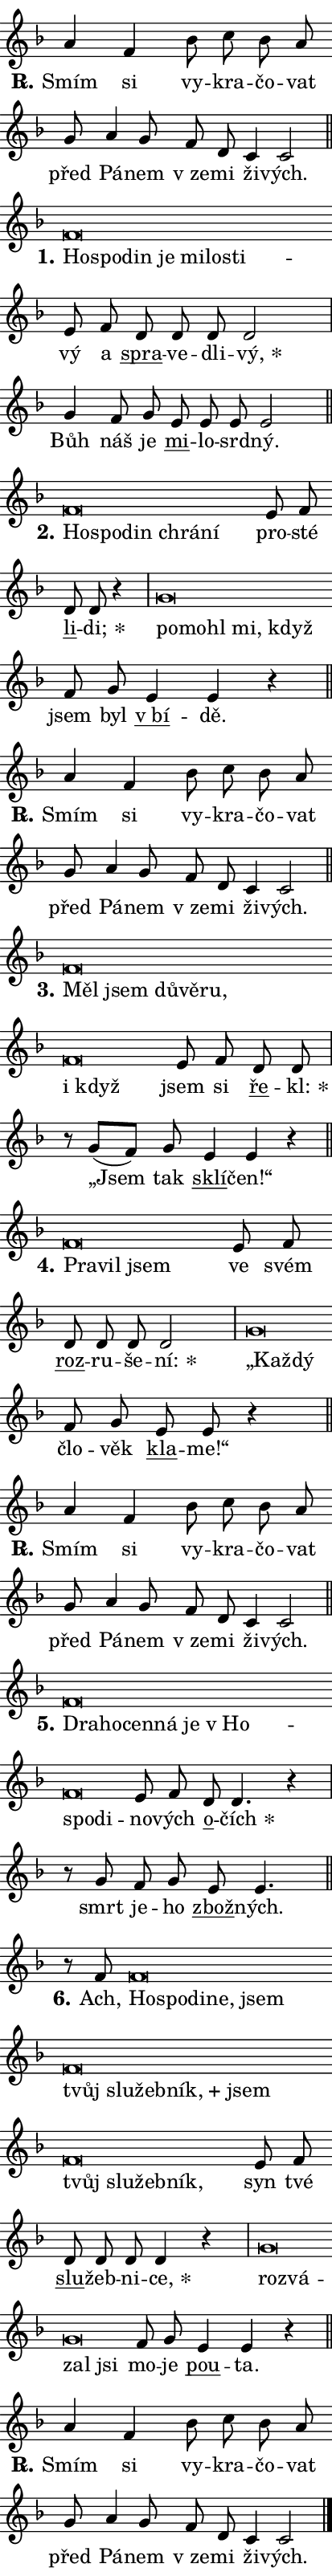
\version "2.22.1"
\header { tagline = "" }
\paper {
  indent = 0\cm
  top-margin = 0\cm
  right-margin = 0\cm
  bottom-margin = 0\cm
  left-margin = 0\cm
  paper-width = 7\cm
  page-breaking = #ly:one-page-breaking
  system-system-spacing.basic-distance = #11
  score-system-spacing.basic-distance = #11
  ragged-last = ##f
}


%% Author: Thomas Morley
%% https://lists.gnu.org/archive/html/lilypond-user/2020-05/msg00002.html
#(define (line-position grob)
"Returns position of @var[grob} in current system:
   @code{'start}, if at first time-step
   @code{'end}, if at last time-step
   @code{'middle} otherwise
"
  (let* ((col (ly:item-get-column grob))
         (ln (ly:grob-object col 'left-neighbor))
         (rn (ly:grob-object col 'right-neighbor))
         (col-to-check-left (if (ly:grob? ln) ln col))
         (col-to-check-right (if (ly:grob? rn) rn col))
         (break-dir-left
           (and
             (ly:grob-property col-to-check-left 'non-musical #f)
             (ly:item-break-dir col-to-check-left)))
         (break-dir-right
           (and
             (ly:grob-property col-to-check-right 'non-musical #f)
             (ly:item-break-dir col-to-check-right))))
        (cond ((eqv? 1 break-dir-left) 'start)
              ((eqv? -1 break-dir-right) 'end)
              (else 'middle))))

#(define (tranparent-at-line-position vctor)
  (lambda (grob)
  "Relying on @code{line-position} select the relevant enry from @var{vctor}.
Used to determine transparency,"
    (case (line-position grob)
      ((end) (not (vector-ref vctor 0)))
      ((middle) (not (vector-ref vctor 1)))
      ((start) (not (vector-ref vctor 2))))))

noteHeadBreakVisibility =
#(define-music-function (break-visibility)(vector?)
"Makes @code{NoteHead}s transparent relying on @var{break-visibility}"
#{
  \override NoteHead.transparent =
    #(tranparent-at-line-position break-visibility)
#})

#(define delete-ledgers-for-transparent-note-heads
  (lambda (grob)
    "Reads whether a @code{NoteHead} is transparent.
If so this @code{NoteHead} is removed from @code{'note-heads} from
@var{grob}, which is supposed to be @code{LedgerLineSpanner}.
As a result ledgers are not printed for this @code{NoteHead}"
    (let* ((nhds-array (ly:grob-object grob 'note-heads))
           (nhds-list
             (if (ly:grob-array? nhds-array)
                 (ly:grob-array->list nhds-array)
                 '()))
           ;; Relies on the transparent-property being done before
           ;; Staff.LedgerLineSpanner.after-line-breaking is executed.
           ;; This is fragile ...
           (to-keep
             (remove
               (lambda (nhd)
                 (ly:grob-property nhd 'transparent #f))
               nhds-list)))
      ;; TODO find a better method to iterate over grob-arrays, similiar
      ;; to filter/remove etc for lists
      ;; For now rebuilt from scratch
      (set! (ly:grob-object grob 'note-heads)  '())
      (for-each
        (lambda (nhd)
          (ly:pointer-group-interface::add-grob grob 'note-heads nhd))
        to-keep))))

hideNotes = {
  \noteHeadBreakVisibility #begin-of-line-visible
}
unHideNotes = {
  \noteHeadBreakVisibility #all-visible
}

% work-around for resetting accidentals
% https://lilypond.org/doc/v2.23/Documentation/notation/displaying-rhythms#unmetered-music
cadenzaMeasure = {
  \cadenzaOff
  \partial 1024 s1024
  \cadenzaOn
}

#(define-markup-command (accent layout props text) (markup?)
  "Underline accented syllable"
  (interpret-markup layout props
    #{\markup \override #'(offset . 4.3) \underline { #text }#}))

responsum = \markup \concat {
  "R" \hspace #-1.05 \path #0.1 #'((moveto 0 0.07) (lineto 0.9 0.8)) \hspace #0.05 "."
}

\layout {
    \context {
        \Staff
        \remove "Time_signature_engraver"
        \override LedgerLineSpanner.after-line-breaking = #delete-ledgers-for-transparent-note-heads
    }
    \context {
        \Voice {
            \override NoteHead.output-attributes = #'((class . "notehead"))
            \override Hairpin.height = #0.55
        }
    }
    \context {
        \Lyrics {
            \override StanzaNumber.output-attributes = #'((class . "stanzanumber"))
            \override LyricSpace.minimum-distance = #0.9
            \override LyricText.font-name = #"TeX Gyre Schola"
            \override LyricText.font-size = 1
            \override StanzaNumber.font-name = #"TeX Gyre Schola Bold"
            \override StanzaNumber.font-size = 1
        }
    }
}

% magnetic-lyrics.ily
%
%   written by
%     Jean Abou Samra <jean@abou-samra.fr>
%     Werner Lemberg <wl@gnu.org>
%
%   adapted by
%     Jiri Hon <jiri.hon@gmail.com>
%
% Version 2022-Apr-15

% https://www.mail-archive.com/lilypond-user@gnu.org/msg149350.html

#(define (Left_hyphen_pointer_engraver context)
   "Collect syllable-hyphen-syllable occurrences in lyrics and store
them in properties.  This engraver only looks to the left.  For
example, if the lyrics input is @code{foo -- bar}, it does the
following.

@itemize @bullet
@item
Set the @code{text} property of the @code{LyricHyphen} grob between
@q{foo} and @q{bar} to @code{foo}.

@item
Set the @code{left-hyphen} property of the @code{LyricText} grob with
text @q{foo} to the @code{LyricHyphen} grob between @q{foo} and
@q{bar}.
@end itemize

Use this auxiliary engraver in combination with the
@code{lyric-@/text::@/apply-@/magnetic-@/offset!} hook."
   (let ((hyphen #f)
         (text #f))
     (make-engraver
      (acknowledgers
       ((lyric-syllable-interface engraver grob source-engraver)
        (set! text grob)))
      (end-acknowledgers
       ((lyric-hyphen-interface engraver grob source-engraver)
        ;(when (not (grob::has-interface grob 'lyric-space-interface))
          (set! hyphen grob)));)
      ((stop-translation-timestep engraver)
       (when (and text hyphen)
         (ly:grob-set-object! text 'left-hyphen hyphen))
       (set! text #f)
       (set! hyphen #f)))))

#(define (lyric-text::apply-magnetic-offset! grob)
   "If the space between two syllables is less than the value in
property @code{LyricText@/.details@/.squash-threshold}, move the right
syllable to the left so that it gets concatenated with the left
syllable.

Use this function as a hook for
@code{LyricText@/.after-@/line-@/breaking} if the
@code{Left_@/hyphen_@/pointer_@/engraver} is active."
   (let ((hyphen (ly:grob-object grob 'left-hyphen #f)))
     (when hyphen
       (let ((left-text (ly:spanner-bound hyphen LEFT)))
         (when (grob::has-interface left-text 'lyric-syllable-interface)
           (let* ((common (ly:grob-common-refpoint grob left-text X))
                  (this-x-ext (ly:grob-extent grob common X))
                  (left-x-ext
                   (begin
                     ;; Trigger magnetism for left-text.
                     (ly:grob-property left-text 'after-line-breaking)
                     (ly:grob-extent left-text common X)))
                  ;; `delta` is the gap width between two syllables.
                  (delta (- (interval-start this-x-ext)
                            (interval-end left-x-ext)))
                  (details (ly:grob-property grob 'details))
                  (threshold (assoc-get 'squash-threshold details 0.2)))
             (when (< delta threshold)
               (let* (;; We have to manipulate the input text so that
                      ;; ligatures crossing syllable boundaries are not
                      ;; disabled.  For languages based on the Latin
                      ;; script this is essentially a beautification.
                      ;; However, for non-Western scripts it can be a
                      ;; necessity.
                      (lt (ly:grob-property left-text 'text))
                      (rt (ly:grob-property grob 'text))
                      (is-space (grob::has-interface hyphen 'lyric-space-interface))
                      (space (if is-space " " ""))
                      (space-markup (grob-interpret-markup grob " "))
                      (space-size (interval-length (ly:stencil-extent space-markup X)))
                      (extra-delta (if is-space space-size 0))
                      ;; Append new syllable.
                      (ltrt-space (if (and (string? lt) (string? rt))
                                (string-append lt space rt)
                                (make-concat-markup (list lt space rt))))
                      ;; Right-align `ltrt` to the right side.
                      (ltrt-space-markup (grob-interpret-markup
                               grob
                               (make-translate-markup
                                (cons (interval-length this-x-ext) 0)
                                (make-right-align-markup ltrt-space)))))
                 (begin
                   ;; Don't print `left-text`.
                   (ly:grob-set-property! left-text 'stencil #f)
                   ;; Set text and stencil (which holds all collected
                   ;; syllables so far) and shift it to the left.
                   (ly:grob-set-property! grob 'text ltrt-space)
                   (ly:grob-set-property! grob 'stencil ltrt-space-markup)
                   (ly:grob-translate-axis! grob (- (- delta extra-delta)) X))))))))))


#(define (lyric-hyphen::displace-bounds-first grob)
   ;; Make very sure this callback isn't triggered too early.
   (let ((left (ly:spanner-bound grob LEFT))
         (right (ly:spanner-bound grob RIGHT)))
     (ly:grob-property left 'after-line-breaking)
     (ly:grob-property right 'after-line-breaking)
     (ly:lyric-hyphen::print grob)))

squashThreshold = #0.4

\layout {
  \context {
    \Lyrics
    \consists #Left_hyphen_pointer_engraver
    \override LyricText.after-line-breaking =
      #lyric-text::apply-magnetic-offset!
    \override LyricHyphen.stencil = #lyric-hyphen::displace-bounds-first
    \override LyricText.details.squash-threshold = \squashThreshold
    \override LyricHyphen.minimum-distance = 0
    \override LyricHyphen.minimum-length = \squashThreshold
  }
}

squash = \override LyricText.details.squash-threshold = 9999
unSquash = \override LyricText.details.squash-threshold = \squashThreshold

left = \override LyricText.self-alignment-X = #LEFT
unLeft = \revert LyricText.self-alignment-X

starOffset = #(lambda (grob) 
                (let ((x_offset (ly:self-alignment-interface::aligned-on-x-parent grob)))
                  (if (= x_offset 0) 0 (+ x_offset 1.2))))

star = #(define-music-function (syllable)(string?)
"Append star separator at the end of a syllable"
#{
  \once \override LyricText.X-offset = #starOffset
  \lyricmode { \markup {
    #syllable
    \override #'((font-name . "TeX Gyre Schola Bold")) \hspace #0.2 \lower #0.65 \larger "*"
  } }
#})

starAccent = #(define-music-function (syllable)(string?)
"Append star separator at the end of a syllable and make accent"
#{
  \once \override LyricText.X-offset = #starOffset
  \lyricmode { \markup {
    \accent #syllable
    \override #'((font-name . "TeX Gyre Schola Bold")) \hspace #0.2 \lower #0.65 \larger "*"
  } }
#})

breath = #(define-music-function (syllable)(string?)
"Append breathing indicator at the end of a syllable"
#{
  \lyricmode { \markup { #syllable "+" } }
#})

optionalBreath = #(define-music-function (syllable)(string?)
"Append optional breathing indicator at the end of a syllable"
#{
  \lyricmode { \markup { #syllable "(+)" } }
#})


\score {
    <<
        \new Voice = "melody" { \cadenzaOn \key f \major \relative { a'4 f \bar "" bes8 c bes a \bar "" g a4 g8 \bar "" f d \bar "" c4 c2 \cadenzaMeasure \bar "||" \break }
\relative { f'\breve*1/16 \hideNotes \breve*1/16 \bar "" \breve*1/16 \bar "" \breve*1/16 \bar "" \breve*1/16 \bar "" \breve*1/16 \breve*1/16 \bar "" \unHideNotes e8 f \bar "" d d d d2 \cadenzaMeasure \bar "|" g4 f8 g \bar "" e e e e2 \cadenzaMeasure \bar "||" \break }
\relative { f'\breve*1/16 \hideNotes \breve*1/16 \bar "" \breve*1/16 \bar "" \breve*1/16 \breve*1/16 \bar "" \unHideNotes e8 f \bar "" d8 d r4 \cadenzaMeasure \bar "|" g\breve*1/16 \hideNotes \breve*1/16 \bar "" \breve*1/16 \bar "" \breve*1/16 \breve*1/16 \bar "" \unHideNotes f8 g \bar "" e4 e r \cadenzaMeasure \bar "||" \break }
\relative { a'4 f \bar "" bes8 c bes a \bar "" g a4 g8 \bar "" f d \bar "" c4 c2 \cadenzaMeasure \bar "||" \break }
\relative { f'\breve*1/16 \hideNotes \breve*1/16 \bar "" \breve*1/16 \bar "" \breve*1/16 \bar "" \breve*1/16 \bar "" \breve*1/16 \breve*1/16 \bar "" \unHideNotes e8 f \bar "" d8 d \cadenzaMeasure \bar "|" r8 g8[( f8)] g \bar "" e4 e r \cadenzaMeasure \bar "||" \break }
\relative { f'\breve*1/16 \hideNotes \breve*1/16 \breve*1/16 \bar "" \unHideNotes e8 f \bar "" d d d d2 \cadenzaMeasure \bar "|" g\breve*1/16 \hideNotes \breve*1/16 \bar "" \unHideNotes f8 g \bar "" e8 e r4 \cadenzaMeasure \bar "||" \break }
\relative { a'4 f \bar "" bes8 c bes a \bar "" g a4 g8 \bar "" f d \bar "" c4 c2 \cadenzaMeasure \bar "||" \break }
\relative { f'\breve*1/16 \hideNotes \breve*1/16 \bar "" \breve*1/16 \bar "" \breve*1/16 \bar "" \breve*1/16 \bar "" \breve*1/16 \bar "" \breve*1/16 \breve*1/16 \bar "" \unHideNotes e8 f \bar "" d8 d4. r4 \cadenzaMeasure \bar "|" r8 g8 f8 g \bar "" e e4. \cadenzaMeasure \bar "||" \break }
\relative { r8 f'8 f\breve*1/16 \hideNotes \breve*1/16 \bar "" \breve*1/16 \bar "" \breve*1/16 \bar "" \breve*1/16 \bar "" \breve*1/16 \bar "" \breve*1/16 \bar "" \breve*1/16 \bar "" \breve*1/16 \bar "" \breve*1/16 \bar "" \breve*1/16 \bar "" \breve*1/16 \bar "" \breve*1/16 \breve*1/16 \bar "" \unHideNotes e8 f \bar "" d d d d4 r \cadenzaMeasure \bar "|" g\breve*1/16 \hideNotes \breve*1/16 \bar "" \breve*1/16 \breve*1/16 \bar "" \unHideNotes f8 g \bar "" e4 e r \cadenzaMeasure \bar "||" \break }
\relative { a'4 f \bar "" bes8 c bes a \bar "" g a4 g8 \bar "" f d \bar "" c4 c2 \cadenzaMeasure \bar "||" \break } \bar "|." }
        \new Lyrics \lyricsto "melody" { \lyricmode { \set stanza = \responsum
Smím si vy -- kra -- čo -- vat před Pá -- nem "v ze" -- mi ži -- vých.
\set stanza = "1."
\left Ho -- \squash spo -- din je mi -- lo -- sti -- \unLeft \unSquash vý a \markup \accent spra -- ve -- dli -- \star vý, Bůh náš je \markup \accent mi -- lo -- srd -- ný.
\set stanza = "2."
\left Ho -- \squash spo -- din chrá -- ní \unLeft \unSquash pro -- sté \markup \accent li -- \star di; \left po -- \squash mo -- hl mi, když \unLeft \unSquash jsem byl \markup \accent "v bí" -- dě.
\set stanza = \responsum
Smím si vy -- kra -- čo -- vat před Pá -- nem "v ze" -- mi ži -- vých.
\set stanza = "3."
\left Měl \squash jsem dů -- vě -- ru, i když \unLeft \unSquash jsem si \markup \accent ře -- \star kl: „Jsem tak \markup \accent sklí -- čen!“
\set stanza = "4."
\left Pra -- \squash vil jsem \unLeft \unSquash ve svém \markup \accent roz -- ru -- še -- \star ní: \left „Kaž -- \squash dý \unLeft \unSquash člo -- věk \markup \accent kla -- me!“
\set stanza = \responsum
Smím si vy -- kra -- čo -- vat před Pá -- nem "v ze" -- mi ži -- vých.
\set stanza = "5."
\left Dra -- \squash ho -- cen -- ná je "v Ho" -- spo -- di -- \unLeft \unSquash no -- vých \markup \accent o -- \star čích smrt je -- ho \markup \accent zbož -- ných.
\set stanza = "6."
Ach, \left Ho -- \squash spo -- di -- ne, jsem tvůj slu -- žeb -- \breath "ník," jsem tvůj slu -- žeb -- ník, \unLeft \unSquash syn tvé \markup \accent slu -- žeb -- ni -- \star ce, \left roz -- \squash vá -- zal jsi \unLeft \unSquash mo -- je \markup \accent pou -- ta.
\set stanza = \responsum
Smím si vy -- kra -- čo -- vat před Pá -- nem "v ze" -- mi ži -- vých. } }
    >>
    \layout {}
}
